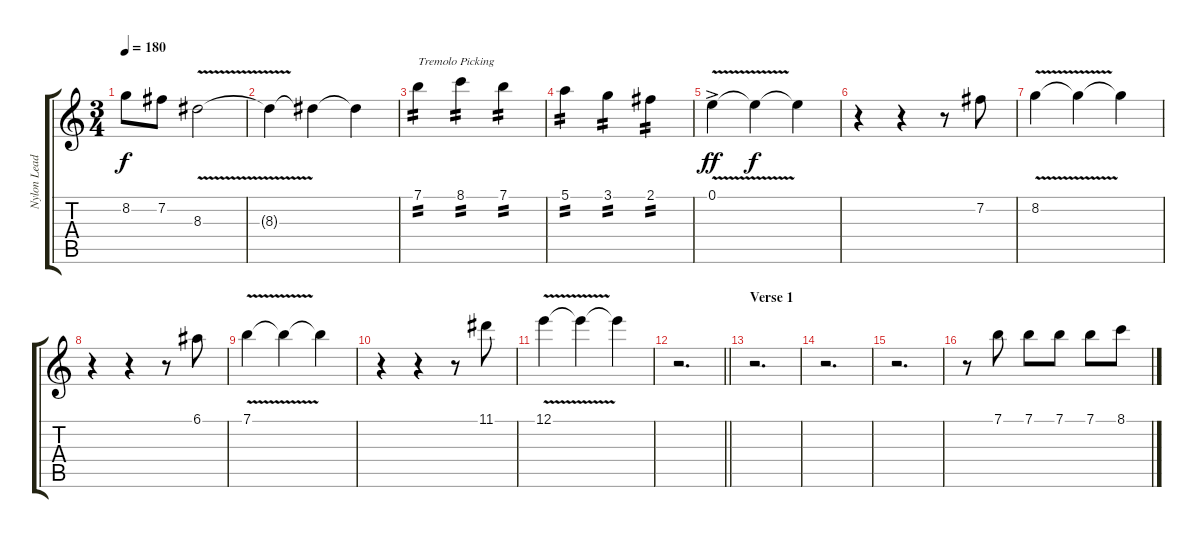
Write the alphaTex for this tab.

\track ("Nylon Lead" "Nylon Lead") {instrument acousticguitarnylon}
\staff {score tabs}
\tuning (E4 B3 G3 D3 A2 E2) {hide}
\ts (3 4)
\tempo 180
\clef g2
\ks c
8.2.8{dy f} 7.2.8 8.3{v}.2 |
8.3{t}.4 8.3{t}.4 8.3{t}.4 |
7.1.4{txt "Tremolo Picking" tp 2} 8.1.4{tp 2} 7.1.4{tp 2} |
5.1.4{tp 2} 3.1.4{tp 2} 2.1.4{tp 2} |
0.1{v ac}.4{dy ff} 0.1{t}.4{dy f} 0.1{t}.4 |
r.4 r.4 r.8 7.2.8 |
8.2{v}.4 8.2{t}.4 8.2{t}.4 |
r.4 r.4 r.8 6.1.8 |
7.1{v}.4 7.1{t}.4 7.1{t}.4 |
r.4 r.4 r.8 11.1.8 |
12.1{v}.4 12.1{t}.4 12.1{t}.4 |
\barLineRight lightlight
r.2{d} |
\section ("" "Verse 1")
r.2{d} |
r.2{d} |
r.2{d} |
r.8 7.1.8 7.1.8 7.1.8 7.1.8 8.1.8
